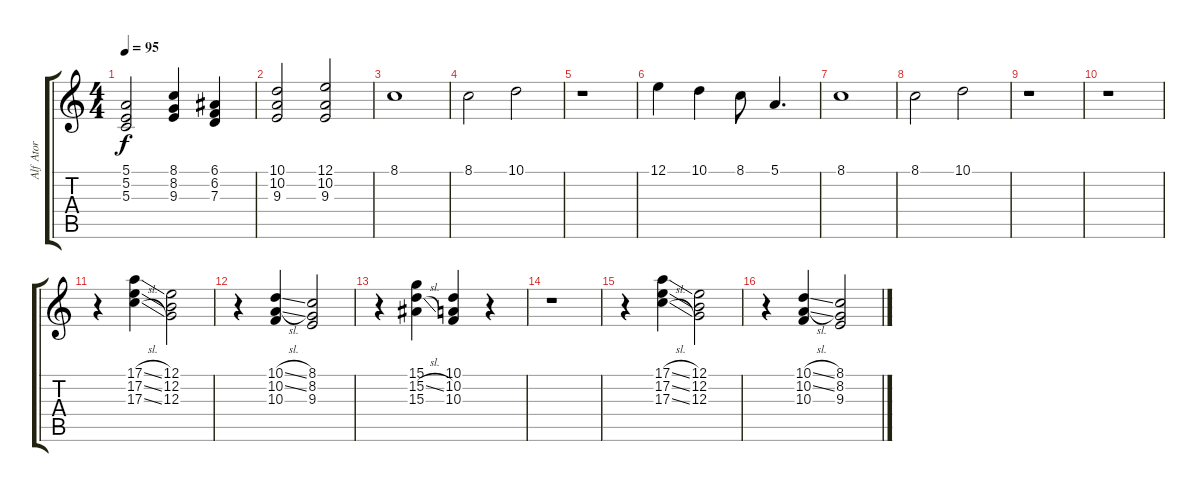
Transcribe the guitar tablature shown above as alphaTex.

\track ("Alf Ator" "Alf Ator") {instrument pad3polysynth}
\staff {score tabs}
\tuning (E4 B3 G3 D3 A2 E2) {hide}
\ts (4 4)
\tempo 95
\clef g2
\ks c
(5.1 5.2 5.3).2{dy f} (8.1 8.2 9.3).4 (6.1 6.2 7.3).4 |
(10.1 10.2 9.3).2 (12.1 10.2 9.3).2 |
8.1.1 |
8.1.2 10.1.2 |
r.1 |
12.1.4 10.1.4 8.1.8 5.1.4{d} |
8.1.1 |
8.1.2 10.1.2 |
r.1 |
r.1 |
r.4 (17.1{sl} 17.2{sl} 17.3{sl}).4 (12.1 12.2 12.3).2 |
r.4 (10.1{sl} 10.2{sl} 10.3).4 (8.1 8.2 9.3).2 |
r.4 (15.1 15.2{sl} 15.3).4 (10.1 10.2 10.3).4 r.4 |
r.1 |
r.4 (17.1{sl} 17.2{sl} 17.3{sl}).4 (12.1 12.2 12.3).2 |
r.4 (10.1{sl} 10.2{sl} 10.3).4 (8.1 8.2 9.3).2
